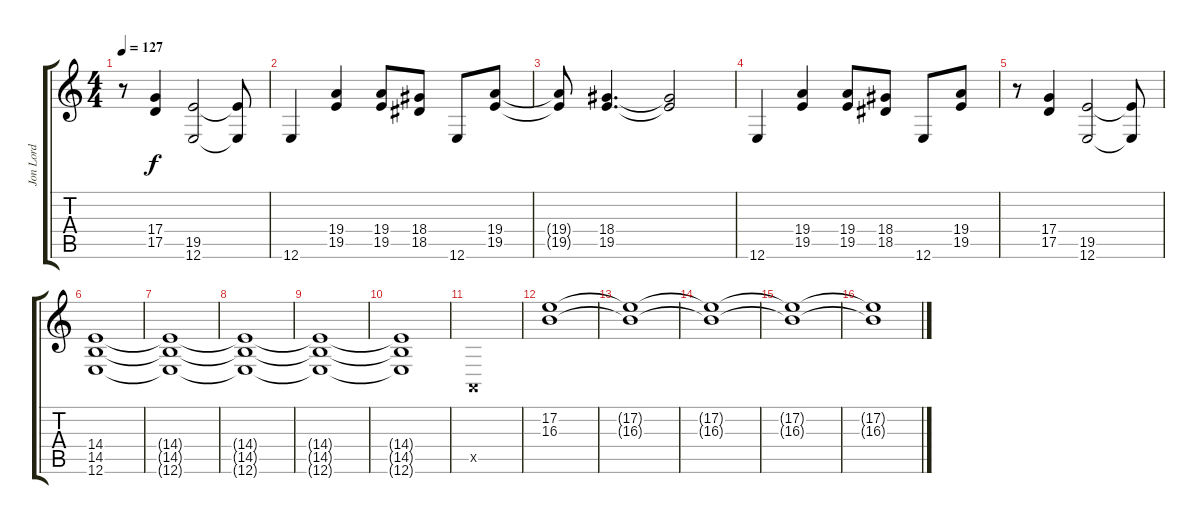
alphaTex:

\track ("Jon Lord" "Jon Lord") {instrument drawbarorgan}
\staff {score tabs}
\tuning (E4 B3 G3 D3 A2 E2) {hide}
\ts (4 4)
\tempo 127
\clef g2
\ks c
r.8{dy f} (17.4 17.5).4 (19.5 12.6).2 (19.5{t} 12.6{t}).8 |
12.6.4 (19.4 19.5).4 (19.4 19.5).8 (18.4 18.5).8 12.6.8 (19.4 19.5).8 |
(19.4{t} 19.5{t}).8 (18.4 19.5).4{d} (18.4{t} 19.5{t}).2 |
12.6.4 (19.4 19.5).4 (19.4 19.5).8 (18.4 18.5).8 12.6.8 (19.4 19.5).8 |
r.8 (17.4 17.5).4 (19.5 12.6).2 (19.5{t} 12.6{t}).8 |
(14.4 14.5 12.6).1 |
(14.4{t} 14.5{t} 12.6{t}).1 |
(14.4{t} 14.5{t} 12.6{t}).1 |
(14.4{t} 14.5{t} 12.6{t}).1 |
(14.4{t} 14.5{t} 12.6{t}).1 |
0.5{x}.1{volume 0} |
(17.2 16.3).1{volume 16} |
(17.2{t} 16.3{t}).1 |
(17.2{t} 16.3{t}).1 |
(17.2{t} 16.3{t}).1 |
(17.2{t} 16.3{t}).1
